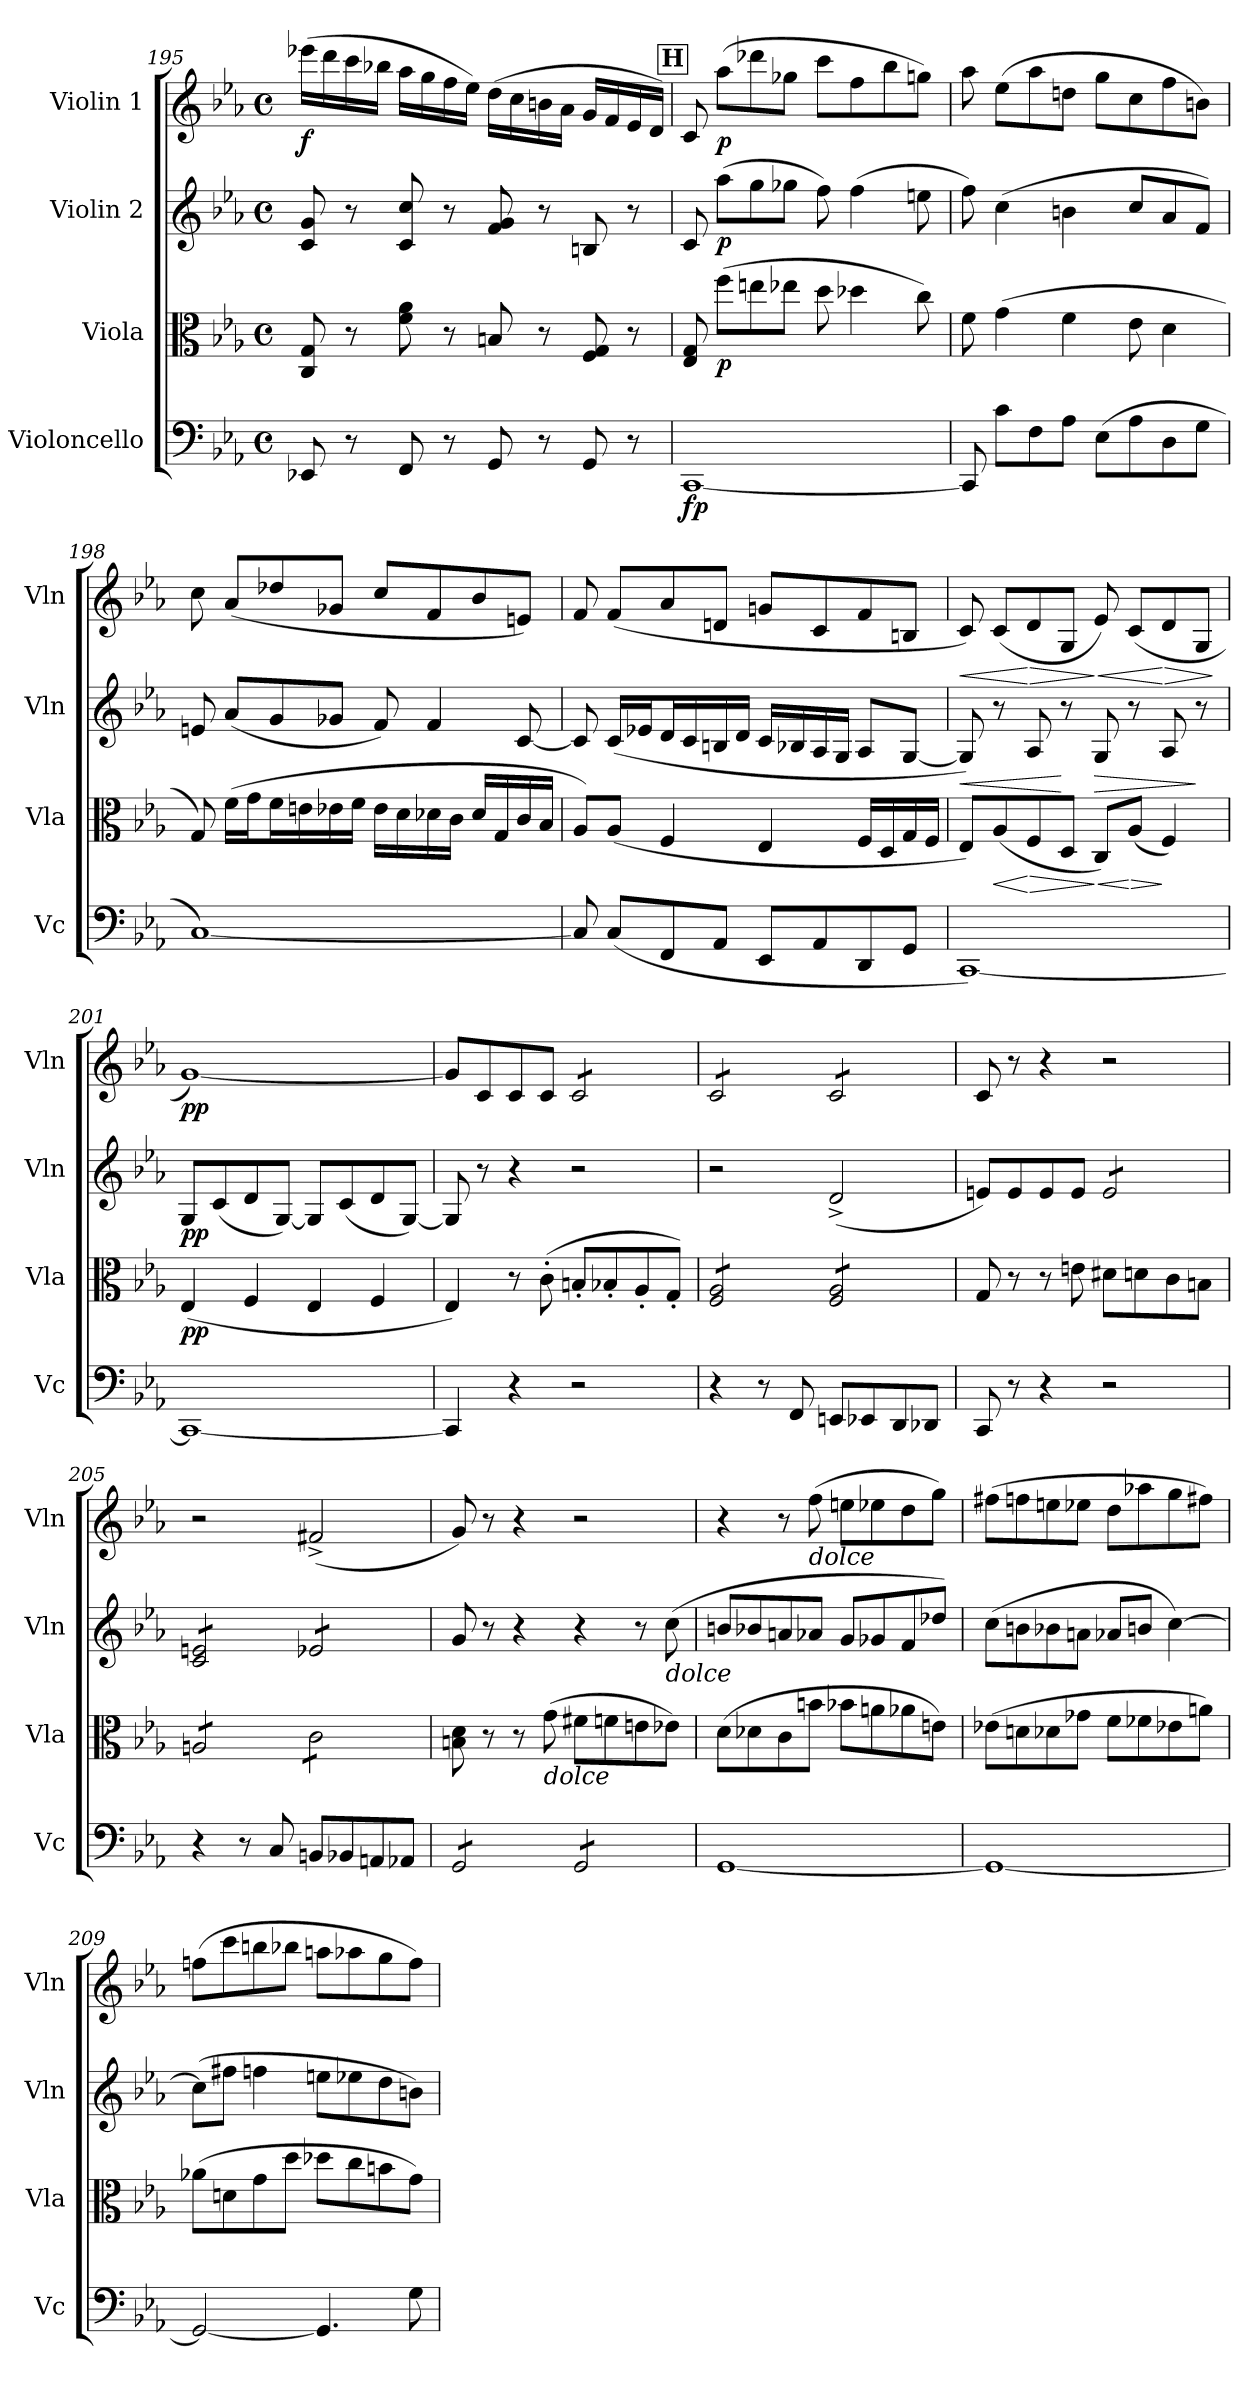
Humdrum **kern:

**kern	**dynam	**kern	**dynam	**kern	**dynam	**kern	**dynam
*part4	*part4	*part3	*part3	*part2	*part2	*part1	*part1
*staff4	*staff4	*staff3	*staff3	*staff2	*staff2	*staff1	*staff1
*I"Violoncello	*	*I"Viola	*	*I"Violin 2	*	*I"Violin 1	*
*I'Vc	*	*I'Vla	*	*I'Vln	*	*I'Vln	*
!!LO:LB:g=z
*clefF4	*	*clefC3	*	*clefG2	*	*clefG2	*
*k[b-e-a-]	*	*k[b-e-a-]	*	*k[b-e-a-]	*	*k[b-e-a-]	*
*M4/4	*	*M4/4	*	*M4/4	*	*M4/4	*
*met(c)	*	*met(c)	*	*met(c)	*	*met(c)	*
=195	=195	=195	=195	=195	=195	=195	=195
!	!	!	!	!	!	!	!LO:DY:b
8EE-X/	.	8C/ 8G/	.	8c/ 8g/	.	(16eee-X\LL	f
.	.	.	.	.	.	16ddd\	.
8r	.	8r	.	8r	.	16ccc\	.
.	.	.	.	.	.	16bb-X\JJ	.
8FF/	.	8f\ 8a-\	.	8c/ 8cc/	.	16aa-\LL	.
.	.	.	.	.	.	16gg\	.
8r	.	8r	.	8r	.	16ff\	.
.	.	.	.	.	.	16ee-\JJ)	.
8GG/	.	8Bn/	.	8f/ 8g/	.	(16dd\LL	.
.	.	.	.	.	.	16cc\	.
8r	.	8r	.	8r	.	16bn\	.
.	.	.	.	.	.	16a-\JJ	.
8GG/	.	8F/ 8G/	.	8Bn/	.	16g/LL	.
.	.	.	.	.	.	16f/	.
8r	.	8r	.	8r	.	16e-/	.
.	.	.	.	.	.	16d/JJ)	.
!!LO:REH:place=s1:a:B:cj:fs=14:t=H
=196	=196	=196	=196	=196	=196	=196	=196
!	!LO:DY:b	!	!	!	!	!	!
[1CC	fp	8E-/ 8G/	.	8c/	.	8c/	.
!	!	!	!LO:DY:b	!	!LO:DY:b	!	!LO:DY:b
.	.	(8ff\L	p	(8aa-\L	p	(8aa-\L	p
.	.	8een\	.	8gg\	.	8ddd-X\	.
.	.	8ee-X\J	.	8gg-X\J	.	8gg-X\J	.
.	.	8dd\	.	8ff\)	.	8ccc\L	.
.	.	4dd-X\	.	(4ff\	.	8ff\	.
.	.	.	.	.	.	8bb-\	.
.	.	8cc\)	.	8een\	.	8ggn\J)	.
=197	=197	=197	=197	=197	=197	=197	=197
8CC/]	.	8f\	.	8ff\)	.	8aa-\	.
8c\L	.	(4g\	.	(4cc\	.	(8ee-\L	.
8F\	.	.	.	.	.	8aa-\	.
8A-\J	.	4f\	.	4bn\	.	8ddn\J	.
(8E-\L	.	.	.	.	.	8gg\L	.
8A-\	.	8e-\	.	8cc/L	.	8cc\	.
8D\	.	4d\	.	8a-/	.	8ff\	.
8G\J	.	.	.	8f/J)	.	8bn\J)	.
!!LO:PB:g=z
=198	=198	=198	=198	=198	=198	=198	=198
[1C)	.	8G/)	.	8en/	.	8cc\	.
.	.	(16f\LL	.	(8a-/L	.	(8a-/L	.
.	.	16g\J	.	.	.	.	.
.	.	16f\L	.	8g/	.	8dd-X/	.
.	.	16en\	.	.	.	.	.
.	.	16e-X\	.	8g-X/J	.	8g-X/J	.
.	.	16f\JJ	.	.	.	.	.
.	.	16e-\LL	.	8f/)	.	8cc/L	.
.	.	16d\	.	.	.	.	.
.	.	16d-X\	.	4f/	.	8f/	.
.	.	16c\JJ	.	.	.	.	.
.	.	16d-/LL	.	.	.	8b-/	.
.	.	16G/	.	.	.	.	.
.	.	16c/	.	[8c/	.	8en/J)	.
.	.	16B-/JJ	.	.	.	.	.
=199	=199	=199	=199	=199	=199	=199	=199
8C/]	.	8A-/L)	.	8c/]	.	8f/	.
(8C/L	.	(8A-/J	.	(16c/LL	.	(8f/L	.
.	.	.	.	16e-X/J	.	.	.
8FF/	.	4F/	.	16d/L	.	8a-/	.
.	.	.	.	16c/	.	.	.
8AA-/J	.	.	.	16Bn/	.	8dn/J	.
.	.	.	.	16d/JJ	.	.	.
8EE-/L	.	4E-/	.	16c/LL	.	8gn/L	.
.	.	.	.	16B-X/	.	.	.
8AA-/	.	.	.	16A-/	.	8c/	.
.	.	.	.	16G/JJ	.	.	.
8DD/	.	16F/LL	.	8A-/L	.	8f/	.
.	.	16D/	.	.	.	.	.
8GG/J	.	16G/	.	[8G/J	.	8Bn/J	.
.	.	16F/JJ	.	.	.	.	.
=200	=200	=200	=200	=200	=200	=200	=200
*^	*	*	*	*	*	*	*
!	!	!	!	!	!	!LO:HP:b	!	!LO:HP:b
[1CC)	4ryy	.	8E-/L)	.	8G/])	<	8c/)	<
!	!	!	!	!LO:HP:b	!	!	!	!
.	.	.	(8A-/	<	8r	.	(8c/L	.
!	!	!	!	!LO:HP:n=1:b	!	!	!	!LO:HP:n=1:b
.	4ryy	.	8F/	[ >	8A-/	.	8d/	[ >
.	.	.	8D/J	.	8r	[	8G/J	.
!	!	!	!	!LO:HP:n=1:b	!	!LO:HP:b	!	!LO:HP:n=1:b
.	2ryy	.	8C/L)	] <	8G/	>	8e-/)	] <
!	!	!	!	!LO:HP:n=1:b	!	!	!	!
.	.	.	(8A-/J	[ >	8r	.	(8c/L	.
!	!	!	!	!	!	!	!	!LO:HP:n=1:b
.	.	.	4F/)	]	8A-/	.	8d/	[ >
.	.	.	.	.	8r	]	8G/J	.
*v	*v	*	*	*	*	*	*	*
.	.	.	.	.	.	.	]
!!LO:LB:g=z
=201	=201	=201	=201	=201	=201	=201	=201
!	!	!	!LO:DY:b	!	!LO:DY:b	!	!LO:DY:b
1CC_	.	(4E-/	pp	8G/L	pp	[1g)	pp
.	.	.	.	(8c/	.	.	.
.	.	4F/	.	8d/	.	.	.
.	.	.	.	[8G/J)	.	.	.
.	.	4E-/	.	8G/L]	.	.	.
.	.	.	.	(8c/	.	.	.
.	.	4F/	.	8d/	.	.	.
.	.	.	.	[8G/J)	.	.	.
=202	=202	=202	=202	=202	=202	=202	=202
4CC/]	.	4E-/)	.	8G/]	.	8g/L]	.
.	.	.	.	8r	.	8c/	.
4r	.	8r	.	4r	.	8c/	.
.	.	(8c'\	.	.	.	8c/J	.
*	*	*	*	*	*	*tremolo	*
2r	.	8Bn'/L	.	2r	.	8c/L	.
.	.	8B-X'/	.	.	.	8c/	.
.	.	8A-'/	.	.	.	8c/	.
.	.	8G'/J)	.	.	.	8c/J	.
=203	=203	=203	=203	=203	=203	=203	=203
*	*	*tremolo	*	*	*	*	*
4r	.	8F/ 8A-/L	.	2r	.	8c/L	.
.	.	8F/ 8A-/	.	.	.	8c/	.
8r	.	8F/ 8A-/	.	.	.	8c/	.
8FF/	.	8F/ 8A-/J	.	.	.	8c/J	.
8EEn/L	.	8F/ 8A-/L	.	(2d^/	.	8c/L	.
8EE-X/	.	8F/ 8A-/	.	.	.	8c/	.
8DD/	.	8F/ 8A-/	.	.	.	8c/	.
8DD-X/J	.	8F/ 8A-/J	.	.	.	8c/J	.
*	*	*	*	*	*	*Xtremolo	*
*	*	*Xtremolo	*	*	*	*	*
=204	=204	=204	=204	=204	=204	=204	=204
8CC/	.	8G/	.	8en/L)	.	8c/	.
8r	.	8r	.	8e/	.	8r	.
4r	.	8r	.	8e/	.	4r	.
.	.	8en\	.	8e/J	.	.	.
*	*	*	*	*tremolo	*	*	*
2r	.	8d#X\L	.	8e/L	.	2r	.
.	.	8dn\	.	8e/	.	.	.
.	.	8c\	.	8e/	.	.	.
.	.	8Bn\J	.	8e/J	.	.	.
!!LO:LB:g=z
=205	=205	=205	=205	=205	=205	=205	=205
*	*	*tremolo	*	*	*	*	*
4r	.	8An/L	.	8c/ 8en/L	.	2r	.
.	.	8An/	.	8c/ 8en/	.	.	.
8r	.	8An/	.	8c/ 8en/	.	.	.
8C/	.	8An/J	.	8c/ 8en/J	.	.	.
8BBn/L	.	8c\L	.	8e-X/L	.	(2f#X^/	.
8BB-X/	.	8c\	.	8e-X/	.	.	.
8AAn/	.	8c\	.	8e-X/	.	.	.
8AA-X/J	.	8c\J	.	8e-X/J	.	.	.
*	*	*	*	*Xtremolo	*	*	*
*	*	*Xtremolo	*	*	*	*	*
!!LO:LB:g=z
=206	=206	=206	=206	=206	=206	=206	=206
*tremolo	*	*	*	*	*	*	*
8GG/L	.	8Bn\ 8d\	.	8g/	.	8g/)	.
8GG/	.	8r	.	8r	.	8r	.
8GG/	.	8r	.	4r	.	4r	.
!	!	!LO:TX:b:i:t=dolce	!	!	!	!	!
8GG/J	.	(8g\	.	.	.	.	.
8GG/L	.	8f#X\L	.	4r	.	2r	.
8GG/	.	8fn\	.	.	.	.	.
8GG/	.	8en\	.	8r	.	.	.
!	!	!	!	!LO:TX:b:i:t=dolce	!	!	!
8GG/J	.	8e-X\J)	.	(8cc\	.	.	.
*Xtremolo	*	*	*	*	*	*	*
=207	=207	=207	=207	=207	=207	=207	=207
[1GG	.	(8d\L	.	8bn/L	.	4r	.
.	.	8d-X\	.	8b-X/	.	.	.
.	.	8c\	.	8an/	.	8r	.
!	!	!	!	!	!	!LO:TX:b:i:t=dolce	!
.	.	8bn\J	.	8a-X/J	.	(8ff\	.
.	.	8b-X\L	.	8g/L	.	8een\L	.
.	.	8an\	.	8g-X/	.	8ee-X\	.
.	.	8a-X\	.	8f/	.	8dd\	.
.	.	8en\J)	.	8dd-X/J)	.	8gg\J)	.
=208	=208	=208	=208	=208	=208	=208	=208
1GG_	.	(8e-X\L	.	(8cc\L	.	(8ff#X\L	.
.	.	8dn\	.	8bn\	.	8ffn\	.
.	.	8d-X\	.	8b-X\	.	8een\	.
.	.	8g-X\J	.	8an\J	.	8ee-X\J	.
.	.	8f\L	.	8a-X/L	.	8dd\L	.
.	.	8f-X\	.	8bn/J	.	8aa-X\	.
.	.	8e-X\	.	[4cc\)	.	8gg\	.
.	.	8an\J)	.	.	.	8ff#X\J)	.
=209	=209	=209	=209	=209	=209	=209	=209
2GG/_	.	(8a-X\L	.	(8cc\L]	.	(8ffn\L	.
.	.	8dn\	.	8ff#X\J	.	8ccc\	.
.	.	8g\	.	4ffn\	.	8bbn\	.
.	.	8dd\J	.	.	.	8bb-X\J	.
4.GG/]	.	8dd-X\L	.	8een\L	.	8aan\L	.
.	.	8cc\	.	8ee-X\	.	8aa-X\	.
.	.	8bn\	.	8dd\	.	8gg\	.
8G\	.	8g\J)	.	8bn\J)	.	8ff\J)	.
=	=	=	=	=	=	=	=
*-	*-	*-	*-	*-	*-	*-	*-
